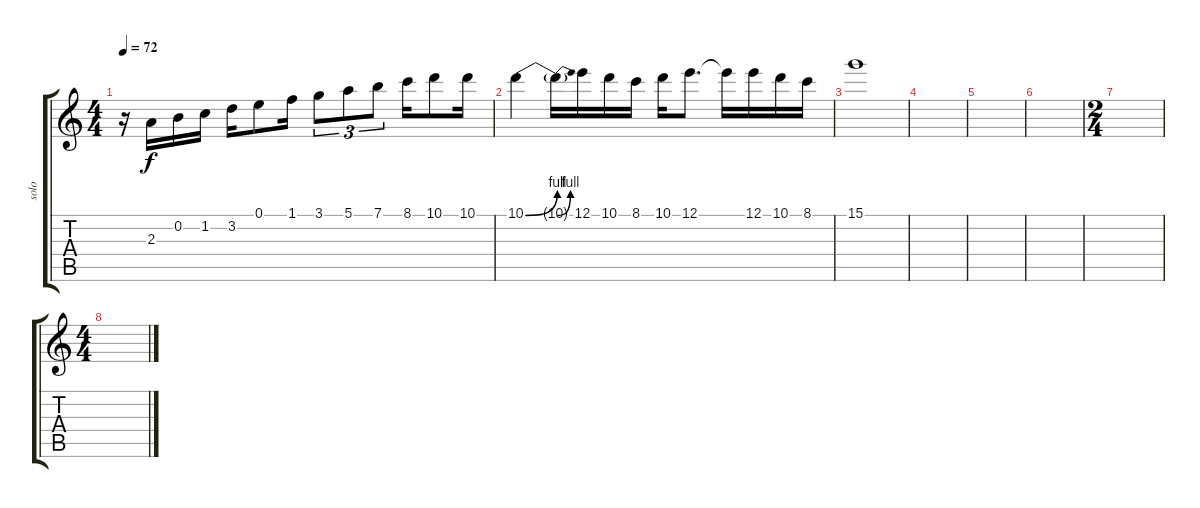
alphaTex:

\track ("solo" "solo") {solo instrument distortionguitar}
\staff {score tabs}
\tuning (E4 B3 G3 D3 A2 E2) {hide}
\ts (4 4)
\tempo 72
\clef g2
\ks c
r.16{dy f} 2.3.16 0.2.16 1.2.16 3.2.16 0.1.8 1.1.16 3.1.8{tu (3 2)} 5.1.8{tu (3 2)} 7.1.8{tu (3 2)} 8.1.16 10.1.8 10.1.16 |
10.1{be (bend 0 0 60 4)}.4 10.1{be (bend 0 0 60 4) t}.16 12.1.16 10.1.16 8.1.16 10.1.16 12.1.8{d} 12.1{t}.16 12.1.16 10.1.16 8.1.16 |
15.1.1 |
|
|
|
\ts (2 4)
|
\ts (4 4)
